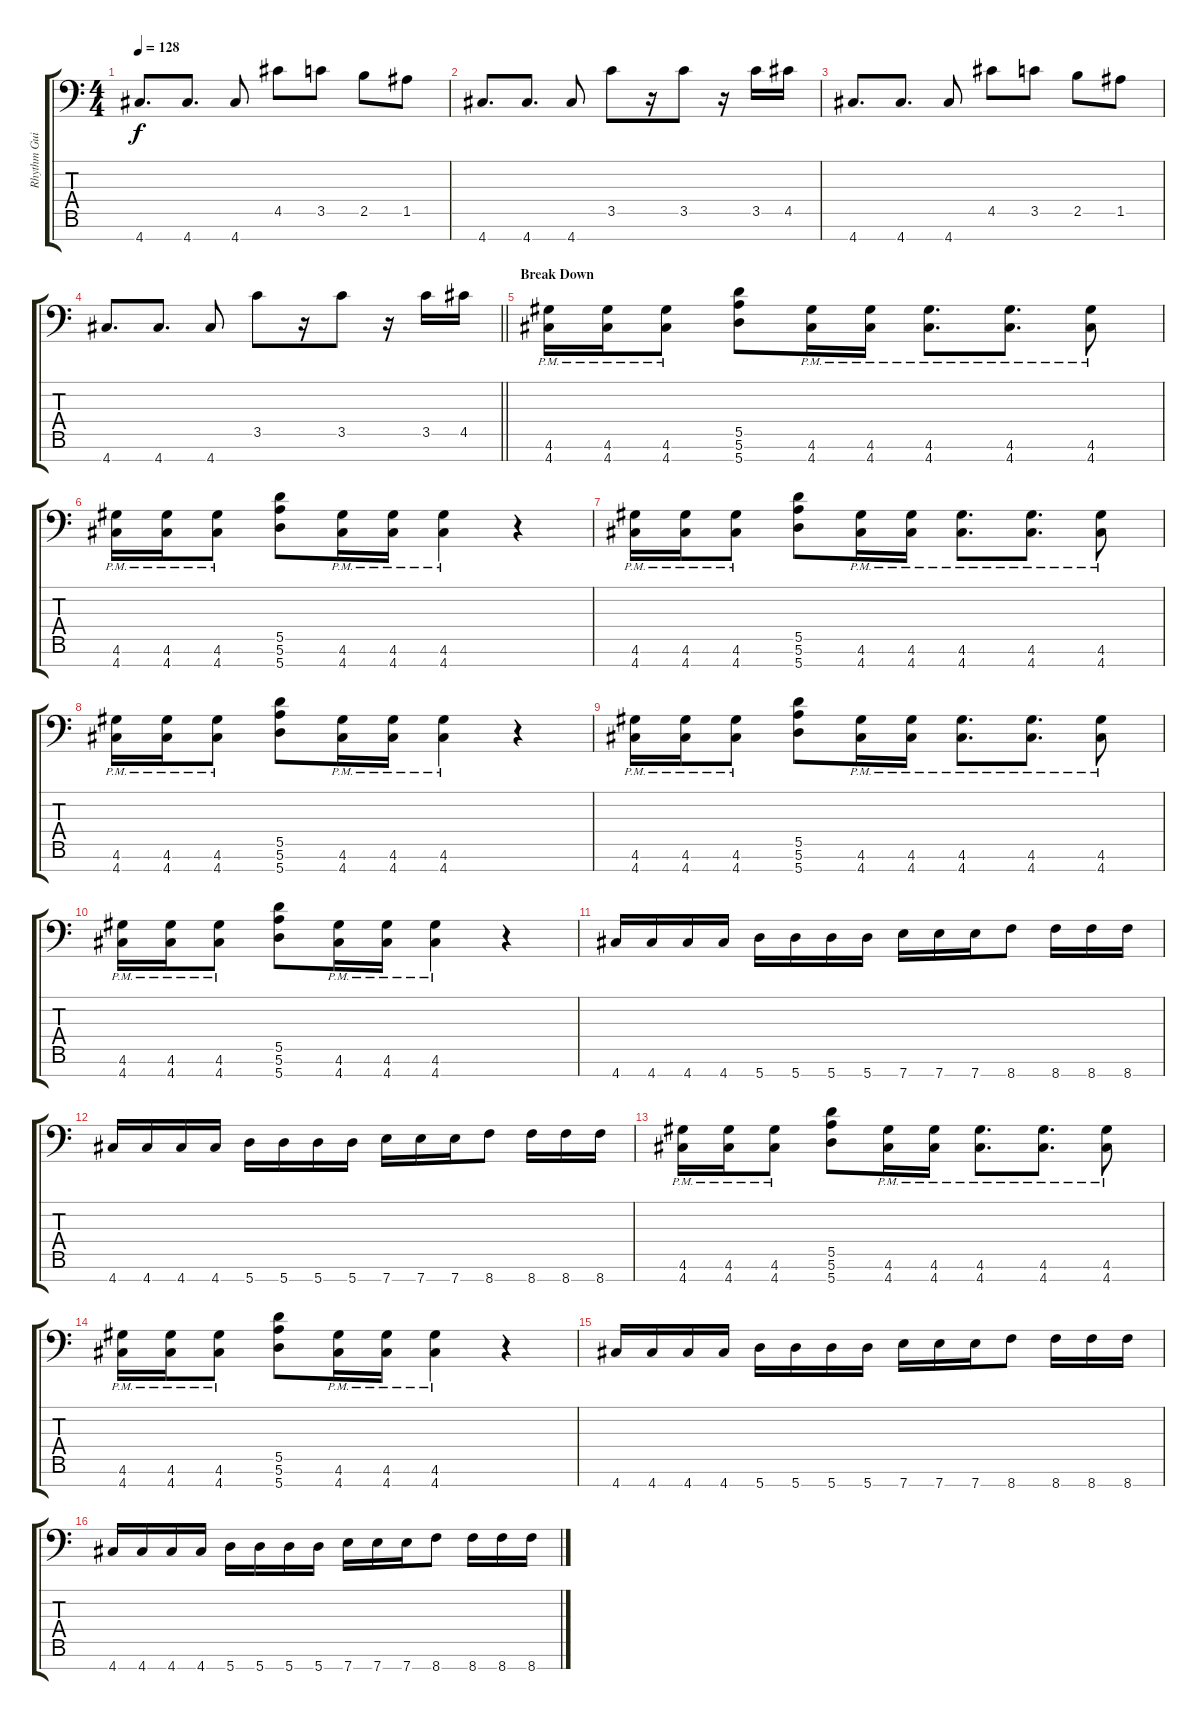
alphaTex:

\track ("Rhythm Guitar" "Rhythm Gui") {instrument distortionguitar}
\staff {score tabs}
\tuning (E4 B3 G3 D3 A2 E2 A1) {hide}
\ts (4 4)
\tempo 128
\clef f4
\ks c
4.7.8{d dy f} 4.7.8{d} 4.7.8 4.5.8 3.5.8 2.5.8 1.5.8 |
4.7.8{d} 4.7.8{d} 4.7.8 3.5.8 r.16 3.5.8 r.16 3.5.16 4.5.16 |
4.7.8{d} 4.7.8{d} 4.7.8 4.5.8 3.5.8 2.5.8 1.5.8 |
\barLineRight lightlight
4.7.8{d} 4.7.8{d} 4.7.8 3.5.8 r.16 3.5.8 r.16 3.5.16 4.5.16 |
\section ("" "Break Down")
(4.6{pm} 4.7{pm}).16 (4.6{pm} 4.7{pm}).16 (4.6{pm} 4.7{pm}).8 (5.5 5.6 5.7).8 (4.6{pm} 4.7{pm}).16 (4.6{pm} 4.7{pm}).16 (4.6{pm} 4.7{pm}).8{d} (4.6{pm} 4.7{pm}).8{d} (4.6{pm} 4.7{pm}).8 |
(4.6{pm} 4.7{pm}).16 (4.6{pm} 4.7{pm}).16 (4.6{pm} 4.7{pm}).8 (5.5 5.6 5.7).8 (4.6{pm} 4.7{pm}).16 (4.6{pm} 4.7{pm}).16 (4.6{pm} 4.7{pm}).4 r.4 |
(4.6{pm} 4.7{pm}).16 (4.6{pm} 4.7{pm}).16 (4.6{pm} 4.7{pm}).8 (5.5 5.6 5.7).8 (4.6{pm} 4.7{pm}).16 (4.6{pm} 4.7{pm}).16 (4.6{pm} 4.7{pm}).8{d} (4.6{pm} 4.7{pm}).8{d} (4.6{pm} 4.7{pm}).8 |
(4.6{pm} 4.7{pm}).16 (4.6{pm} 4.7{pm}).16 (4.6{pm} 4.7{pm}).8 (5.5 5.6 5.7).8 (4.6{pm} 4.7{pm}).16 (4.6{pm} 4.7{pm}).16 (4.6{pm} 4.7{pm}).4 r.4 |
(4.6{pm} 4.7{pm}).16 (4.6{pm} 4.7{pm}).16 (4.6{pm} 4.7{pm}).8 (5.5 5.6 5.7).8 (4.6{pm} 4.7{pm}).16 (4.6{pm} 4.7{pm}).16 (4.6{pm} 4.7{pm}).8{d} (4.6{pm} 4.7{pm}).8{d} (4.6{pm} 4.7{pm}).8 |
(4.6{pm} 4.7{pm}).16 (4.6{pm} 4.7{pm}).16 (4.6{pm} 4.7{pm}).8 (5.5 5.6 5.7).8 (4.6{pm} 4.7{pm}).16 (4.6{pm} 4.7{pm}).16 (4.6{pm} 4.7{pm}).4 r.4 |
4.7.16 4.7.16 4.7.16 4.7.16 5.7.16 5.7.16 5.7.16 5.7.16 7.7.16 7.7.16 7.7.16 8.7.8 8.7.16 8.7.16 8.7.16 |
4.7.16 4.7.16 4.7.16 4.7.16 5.7.16 5.7.16 5.7.16 5.7.16 7.7.16 7.7.16 7.7.16 8.7.8 8.7.16 8.7.16 8.7.16 |
(4.6{pm} 4.7{pm}).16 (4.6{pm} 4.7{pm}).16 (4.6{pm} 4.7{pm}).8 (5.5 5.6 5.7).8 (4.6{pm} 4.7{pm}).16 (4.6{pm} 4.7{pm}).16 (4.6{pm} 4.7{pm}).8{d} (4.6{pm} 4.7{pm}).8{d} (4.6{pm} 4.7{pm}).8 |
(4.6{pm} 4.7{pm}).16 (4.6{pm} 4.7{pm}).16 (4.6{pm} 4.7{pm}).8 (5.5 5.6 5.7).8 (4.6{pm} 4.7{pm}).16 (4.6{pm} 4.7{pm}).16 (4.6{pm} 4.7{pm}).4 r.4 |
4.7.16 4.7.16 4.7.16 4.7.16 5.7.16 5.7.16 5.7.16 5.7.16 7.7.16 7.7.16 7.7.16 8.7.8 8.7.16 8.7.16 8.7.16 |
4.7.16 4.7.16 4.7.16 4.7.16 5.7.16 5.7.16 5.7.16 5.7.16 7.7.16 7.7.16 7.7.16 8.7.8 8.7.16 8.7.16 8.7.16
